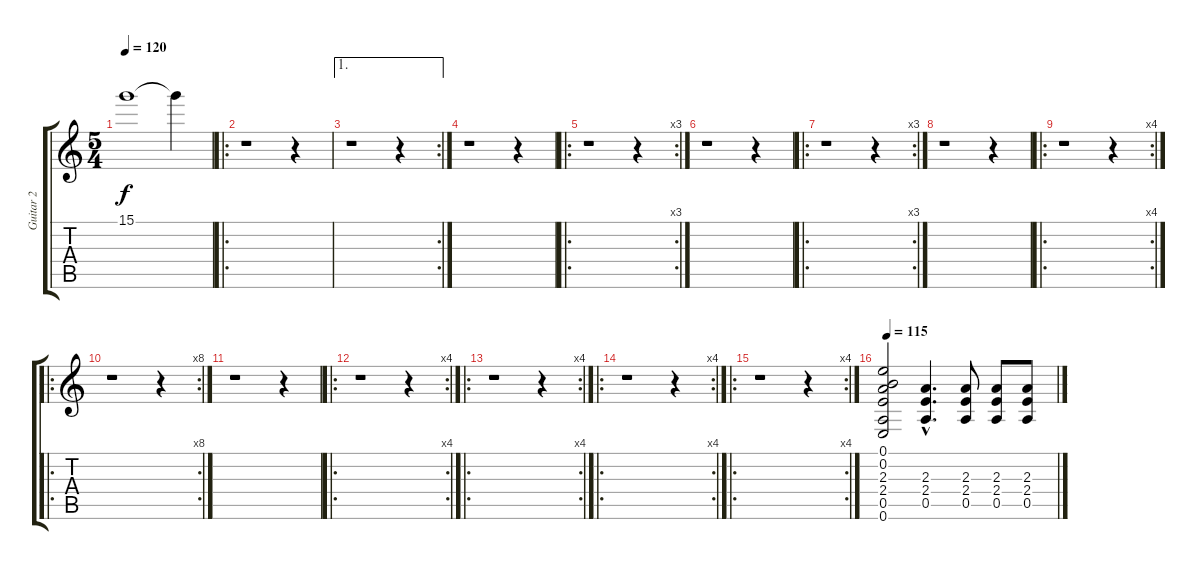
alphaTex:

\track ("Guitar 2" "Guitar 2") {instrument distortionguitar}
\staff {score tabs}
\tuning (E4 B3 G3 D3 A2 E2) {hide}
\ts (5 4)
\tempo 120
\clef g2
\ks c
15.1{t}.1{dy f} 15.1{t}.4 |
\ro
r.1 r.4 |
\ae 1
\rc 2
r.1 r.4 |
r.1 r.4 |
\ro
\rc 3
r.1 r.4 |
r.1 r.4 |
\ro
\rc 3
r.1 r.4 |
r.1 r.4 |
\ro
\rc 4
r.1 r.4 |
\ro
\rc 8
r.1 r.4 |
r.1 r.4 |
\ro
\rc 4
r.1 r.4 |
\ro
\rc 4
r.1 r.4 |
\ro
\rc 4
r.1 r.4 |
\ro
\rc 4
r.1 r.4 |
\tempo 115
(0.1 0.2 2.3 2.4 0.5 0.6).2{volume 7 instrument electricguitarclean} (2.3{hac} 2.4{hac} 0.5{hac}).4{d} (2.3 2.4 0.5).8 (2.3 2.4 0.5).8 (2.3 2.4 0.5).8
